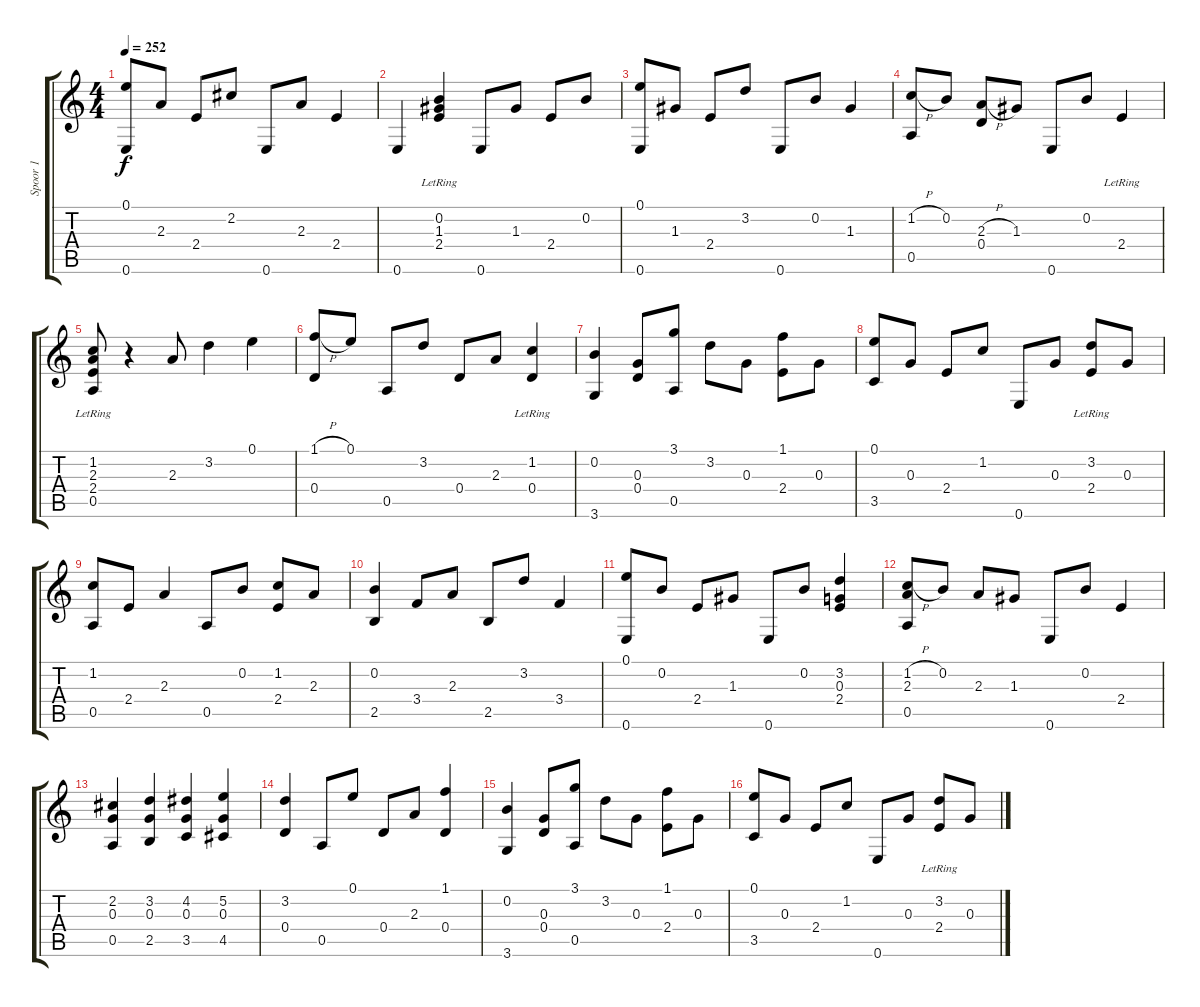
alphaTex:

\track ("Spoor 1" "Spoor 1") {instrument acousticguitarnylon}
\staff {score tabs}
\tuning (E4 B3 G3 D3 A2 E2) {hide}
\ts (4 4)
\tempo 252
\clef g2
\ks c
(0.1 0.6).8{dy f} 2.3.8 2.4.8 2.2.8 0.6.8 2.3.8 2.4.4 |
0.6.4 (0.2{lr} 1.3{lr} 2.4{lr}).4 0.6.8 1.3.8 2.4.8 0.2.8 |
(0.1 0.6).8 1.3.8 2.4.8 3.2.8 0.6.8 0.2.8 1.3.4 |
(1.2{h} 0.5).8 0.2.8 (2.3{h} 0.4).8 1.3.8 0.6.8 0.2.8 2.4{lr}.4 |
(1.2 2.3 2.4 0.5{lr}).8 r.4 2.3.8 3.2.4 0.1.4 |
(1.1{h} 0.4).8 0.1.8 0.5.8 3.2.8 0.4.8 2.3.8 (1.2 0.4{lr}).4 |
(0.2 3.6).4 (0.3 0.4).8 (3.1 0.5).8 3.2.8 0.3.8 (1.1 2.4).8 0.3.8 |
(0.1 3.5).8 0.3.8 2.4.8 1.2.8 0.6.8 0.3.8 (3.2 2.4{lr}).8 0.3.8 |
(1.2 0.5).8 2.4.8 2.3.4 0.5.8 0.2.8 (1.2 2.4).8 2.3.8 |
(0.2 2.5).4 3.4.8 2.3.8 2.5.8 3.2.8 3.4.4 |
(0.1 0.6).8 0.2.8 2.4.8 1.3.8 0.6.8 0.2.8 (3.2 0.3 2.4).4 |
(1.2{h} 2.3 0.5).8 0.2.8 2.3.8 1.3.8 0.6.8 0.2.8 2.4.4 |
(2.2 0.3 0.5).4 (3.2 0.3 2.5).4 (4.2 0.3 3.5).4 (5.2 0.3 4.5).4 |
(3.2 0.4).4 0.5.8 0.1.8 0.4.8 2.3.8 (1.1 0.4).4 |
(0.2 3.6).4 (0.3 0.4).8 (3.1 0.5).8 3.2.8 0.3.8 (1.1 2.4).8 0.3.8 |
(0.1 3.5).8 0.3.8 2.4.8 1.2.8 0.6.8 0.3.8 (3.2 2.4{lr}).8 0.3.8
